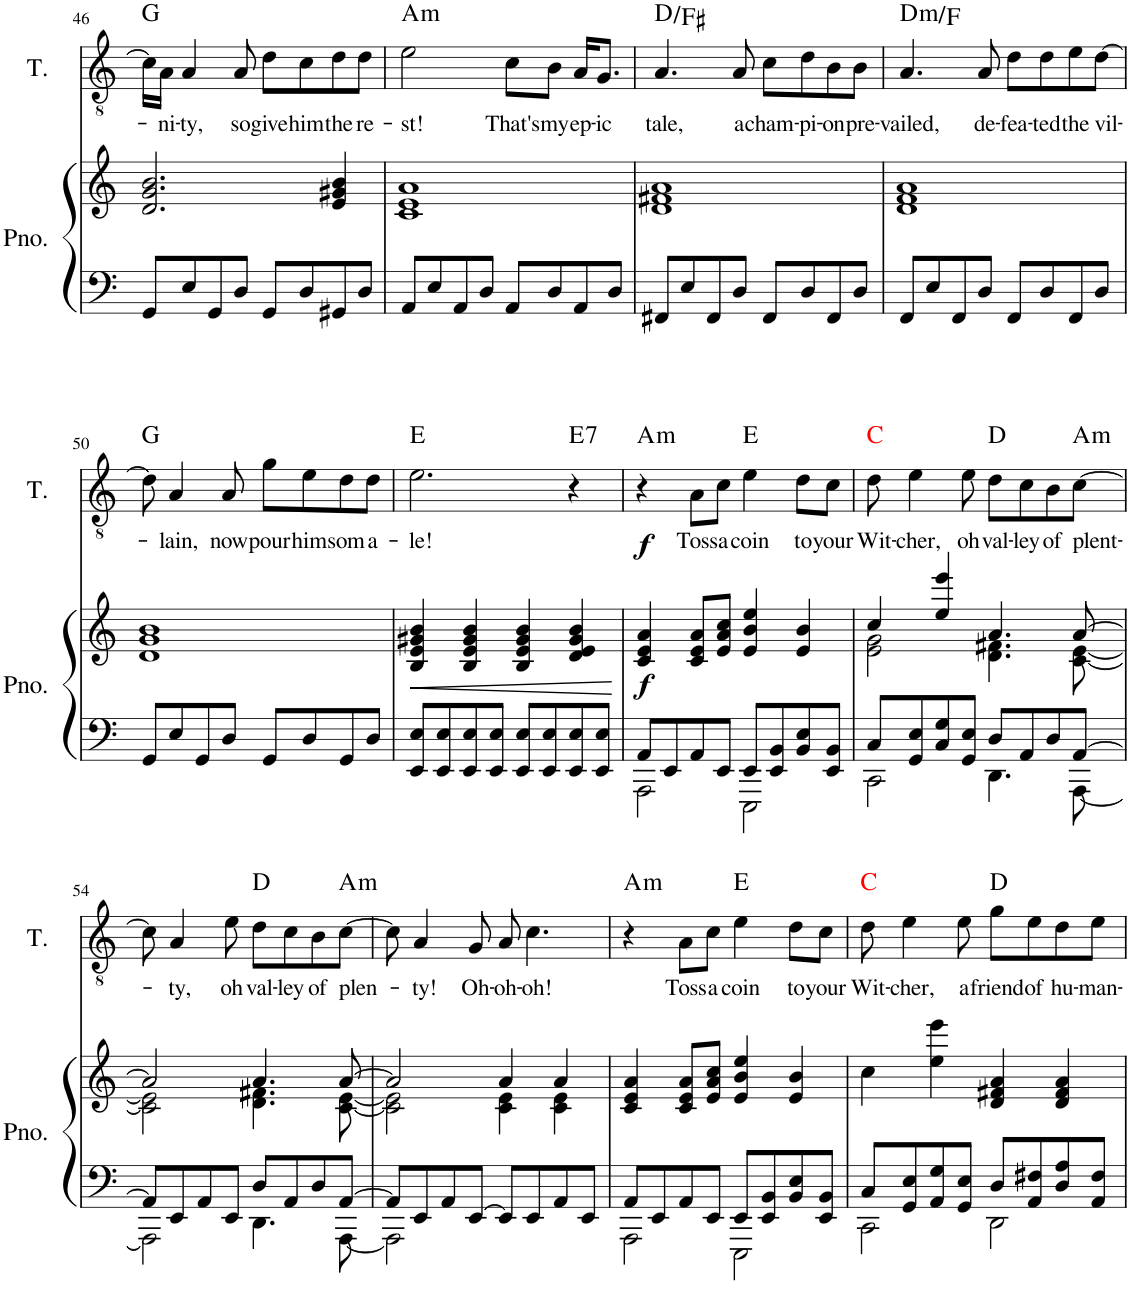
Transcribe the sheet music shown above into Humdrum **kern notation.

**kern	**kern	**dynam	**kern	**text	**dynam	**harte
*part2	*part2	*part2	*part1	*part1	*part1	*part1
*staff3	*staff2	*staff2/3	*staff1	*staff1	*staff1	*
*I"Piano	*	*	*I"Tenor	*	*	*
*I'Pno.	*	*	*I'T.	*	*	*
!!LO:PB:g=z
*clefF4	*clefG2	*	*clefGv2	*	*	*
*k[]	*k[]	*	*k[]	*	*	*
*M4/4	*M4/4	*	*M4/4	*	*	*
=46	=46	=46	=46	=46	=46	=46
8GG/L	2.d/ 2.g/ 2.b/	.	16c\LL]	.	.	G:maj
!	!	!	!	!LO:LY:b	!	!
.	.	.	16A\JJ	-ni-	.	.
!	!	!	!	!LO:LY:b	!	!
8E/	.	.	4A/	-ty,	.	.
8GG/	.	.	.	.	.	.
!	!	!	!	!LO:LY:b	!	!
8D/J	.	.	8A/	so	.	.
!	!	!	!	!LO:LY:b	!	!
8GG/L	.	.	8d\L	give	.	.
!	!	!	!	!LO:LY:b	!	!
8D/	.	.	8c\	him	.	.
!	!	!	!	!LO:LY:b	!	!
8GG#X/	4e/ 4g#X/ 4b/	.	8d\	the	.	.
!	!	!	!	!LO:LY:b	!	!
8D/J	.	.	8d\J	re-	.	.
=47	=47	=47	=47	=47	=47	=47
!	!	!	!	!LO:LY:b	!	!LO:H:kt=m
8AA/L	1c 1e 1a	.	2e\	-st!	.	A:min
8E/	.	.	.	.	.	.
8AA/	.	.	.	.	.	.
8D/J	.	.	.	.	.	.
!	!	!	!	!LO:LY:b	!	!
8AA/L	.	.	8c\L	That's	.	.
!	!	!	!	!LO:LY:b	!	!
8D/	.	.	8B\J	my	.	.
!	!	!	!	!LO:LY:b	!	!
8AA/	.	.	16A/KL	ep-	.	.
!	!	!	!	!LO:LY:b	!	!
.	.	.	8.G/J	-ic	.	.
8D/J	.	.	.	.	.	.
=48	=48	=48	=48	=48	=48	=48
!	!	!	!	!LO:LY:b	!	!
8FF#X/L	1d 1f#X 1a	.	4.A/	tale,	.	D:maj/3
8E/	.	.	.	.	.	.
8FF#/	.	.	.	.	.	.
!	!	!	!	!LO:LY:b	!	!
8D/J	.	.	8A/	a	.	.
!	!	!	!	!LO:LY:b	!	!
8FF#/L	.	.	8c\L	cham-	.	.
!	!	!	!	!LO:LY:b	!	!
8D/	.	.	8d\	-pi-	.	.
!	!	!	!	!LO:LY:b	!	!
8FF#/	.	.	8B\	-on	.	.
!	!	!	!	!LO:LY:b	!	!
8D/J	.	.	8B\J	pre-	.	.
=49	=49	=49	=49	=49	=49	=49
!	!	!	!	!LO:LY:b	!	!LO:H:kt=m
8FF/L	1d 1f 1a	.	4.A/	-vailed,	.	D:min/b3
8E/	.	.	.	.	.	.
8FF/	.	.	.	.	.	.
!	!	!	!	!LO:LY:b	!	!
8D/J	.	.	8A/	de-	.	.
!	!	!	!	!LO:LY:b	!	!
8FF/L	.	.	8d\L	-fea-	.	.
!	!	!	!	!LO:LY:b	!	!
8D/	.	.	8d\	-ted	.	.
!	!	!	!	!LO:LY:b	!	!
8FF/	.	.	8e\	the	.	.
!	!	!	!	!LO:LY:b	!	!
8D/J	.	.	[8d\J	vil-	.	.
!!LO:LB:g=z
=50	=50	=50	=50	=50	=50	=50
8GG/L	1d 1g 1b	.	8d\]	.	.	G:maj
!	!	!	!	!LO:LY:b	!	!
8E/	.	.	4A/	-lain,	.	.
8GG/	.	.	.	.	.	.
!	!	!	!	!LO:LY:b	!	!
8D/J	.	.	8A/	now	.	.
!	!	!	!	!LO:LY:b	!	!
8GG/L	.	.	8g\L	pour	.	.
!	!	!	!	!LO:LY:b	!	!
8D/	.	.	8e\	him	.	.
!	!	!	!	!LO:LY:b	!	!
8GG/	.	.	8d\	som	.	.
!	!	!	!	!LO:LY:b	!	!
8D/J	.	.	8d\J	a-	.	.
=51	=51	=51	=51	=51	=51	=51
!	!	!LO:HP:b	!	!LO:LY:b	!	!
8EE/ 8E/L	4B/ 4e/ 4g#X/ 4b/	<	2.e\	-le!	.	E:maj
8EE/ 8E/	.	.	.	.	.	.
8EE/ 8E/	4B/ 4e/ 4g#/ 4b/	.	.	.	.	.
8EE/ 8E/J	.	.	.	.	.	.
8EE/ 8E/L	4B/ 4e/ 4g#/ 4b/	.	.	.	.	.
8EE/ 8E/	.	.	.	.	.	.
!	!	!	!	!	!	!LO:H:kt=7
8EE/ 8E/	4d/ 4e/ 4g#/ 4b/	.	4r	.	.	E:7
8EE/ 8E/J	.	.	.	.	.	.
.	.	[	.	.	.	.
=52	=52	=52	=52	=52	=52	=52
*^	*	*	*	*	*	*
!	!	!	!LO:DY:b	!	!	!LO:DY:b	!LO:H:kt=m
8AA/L	2AAA\	4c/ 4e/ 4a/	f	4r	.	f	A:min
8EE/	.	.	.	.	.	.	.
!	!	!	!	!	!LO:LY:b	!	!
8AA/	.	8c/ 8e/ 8a/L	.	8A\L	Toss	.	.
!	!	!	!	!	!LO:LY:b	!	!
8EE/J	.	8e/ 8a/ 8cc/J	.	8c\J	a	.	.
!	!	!	!	!	!LO:LY:b	!	!
8EE/L	2EEE\	4e/ 4b/ 4ee/	.	4e\	coin	.	E:maj
8EE/ 8BB/	.	.	.	.	.	.	.
!	!	!	!	!	!LO:LY:b	!	!
8BB/ 8E/	.	4e/ 4b/	.	8d\L	to	.	.
!	!	!	!	!	!LO:LY:b	!	!
8EE/ 8BB/J	.	.	.	8c\J	your	.	.
=53	=53	=53	=53	=53	=53	=53	=53
*	*	*^	*	*	*	*	*
!	!	!	!	!	!	!LO:LY:b	!	!
8C/L	2CC\	4cc/	2e\ 2g\	.	8d\	Wit-	.	C:maj
!	!	!	!	!	!	!LO:LY:b	!	!
8GG/ 8E/	.	.	.	.	4e\	-cher,	.	.
8C/ 8G/	.	4ee/ 4eee/	.	.	.	.	.	.
!	!	!	!	!	!	!LO:LY:b	!	!
8GG/ 8E/J	.	.	.	.	8e\	oh	.	.
!	!	!	!	!	!	!LO:LY:b	!	!
8D/L	4.DD\	4.a/	4.d\ 4.f#X\	.	8d\L	val-	.	D:maj
!	!	!	!	!	!	!LO:LY:b	!	!
8AA/	.	.	.	.	8c\	-ley	.	.
!	!	!	!	!	!	!LO:LY:b	!	!
8D/	.	.	.	.	8B\	of	.	.
!	!	!	!	!	!	!LO:LY:b	!	!LO:H:kt=m
[8AA/J	[8AAA\	[8a/	[8c\ [8e\	.	[8c\J	plent-	.	A:min
!!LO:LB:g=z
=54	=54	=54	=54	=54	=54	=54	=54	=54
8AA/L]	2AAA\]	2a/]	2c\] 2e\]	.	8c\]	.	.	.
!	!	!	!	!	!	!LO:LY:b	!	!
8EE/	.	.	.	.	4A/	-ty,	.	.
8AA/	.	.	.	.	.	.	.	.
!	!	!	!	!	!	!LO:LY:b	!	!
8EE/J	.	.	.	.	8e\	oh	.	.
!	!	!	!	!	!	!LO:LY:b	!	!
8D/L	4.DD\	4.a/	4.d\ 4.f#X\	.	8d\L	val-	.	D:maj
!	!	!	!	!	!	!LO:LY:b	!	!
8AA/	.	.	.	.	8c\	-ley	.	.
!	!	!	!	!	!	!LO:LY:b	!	!
8D/	.	.	.	.	8B\	of	.	.
!	!	!	!	!	!	!LO:LY:b	!	!LO:H:kt=m
[8AA/J	[8AAA\	[8a/	[8c\ [8e\	.	[8c\J	plen-	.	A:min
=55	=55	=55	=55	=55	=55	=55	=55	=55
8AA/L]	2AAA\]	2a/]	2c\] 2e\]	.	8c\]	.	.	.
!	!	!	!	!	!	!LO:LY:b	!	!
8EE/	.	.	.	.	4A/	-ty!	.	.
8AA/	.	.	.	.	.	.	.	.
!	!	!	!	!	!	!LO:LY:b	!	!
[8EE/J	.	.	.	.	8G/	Oh-	.	.
!	!	!	!	!	!	!LO:LY:b	!	!
8EE/L]	2ryy	4a/	4c\ 4e\	.	8A/	-oh-	.	.
!	!	!	!	!	!	!LO:LY:b	!	!
8EE/	.	.	.	.	4.c\	-oh!	.	.
8AA/	.	4a/	4c\ 4e\	.	.	.	.	.
8EE/J	.	.	.	.	.	.	.	.
*	*	*v	*v	*	*	*	*	*
=56	=56	=56	=56	=56	=56	=56	=56
!	!	!	!	!	!	!	!LO:H:kt=m
8AA/L	2AAA\	4c/ 4e/ 4a/	.	4r	.	.	A:min
8EE/	.	.	.	.	.	.	.
!	!	!	!	!	!LO:LY:b	!	!
8AA/	.	8c/ 8e/ 8a/L	.	8A\L	Toss	.	.
!	!	!	!	!	!LO:LY:b	!	!
8EE/J	.	8e/ 8a/ 8cc/J	.	8c\J	a	.	.
!	!	!	!	!	!LO:LY:b	!	!
8EE/L	2EEE\	4e/ 4b/ 4ee/	.	4e\	coin	.	E:maj
8EE/ 8BB/	.	.	.	.	.	.	.
!	!	!	!	!	!LO:LY:b	!	!
8BB/ 8E/	.	4e/ 4b/	.	8d\L	to	.	.
!	!	!	!	!	!LO:LY:b	!	!
8EE/ 8BB/J	.	.	.	8c\J	your	.	.
=57	=57	=57	=57	=57	=57	=57	=57
!	!	!	!	!	!LO:LY:b	!	!
8C/L	2CC\	4cc\	.	8d\	Wit-	.	C:maj
!	!	!	!	!	!LO:LY:b	!	!
8GG/ 8E/	.	.	.	4e\	-cher,	.	.
8AA/ 8G/	.	4ee\ 4eee\	.	.	.	.	.
!	!	!	!	!	!LO:LY:b	!	!
8GG/ 8E/J	.	.	.	8e\	a	.	.
!	!	!	!	!	!LO:LY:b	!	!
8D/L	2DD\	4d/ 4f#X/ 4a/	.	8g\L	friend	.	D:maj
!	!	!	!	!	!LO:LY:b	!	!
8AA/ 8F#X/	.	.	.	8e\	of	.	.
!	!	!	!	!	!LO:LY:b	!	!
8D/ 8A/	.	4d/ 4f#/ 4a/	.	8d\	hu-	.	.
!	!	!	!	!	!LO:LY:b	!	!
8AA/ 8F#/J	.	.	.	8e\J	-man-	.	.
*v	*v	*	*	*	*	*	*
=	=	=	=	=	=	=
*-	*-	*-	*-	*-	*-	*-
